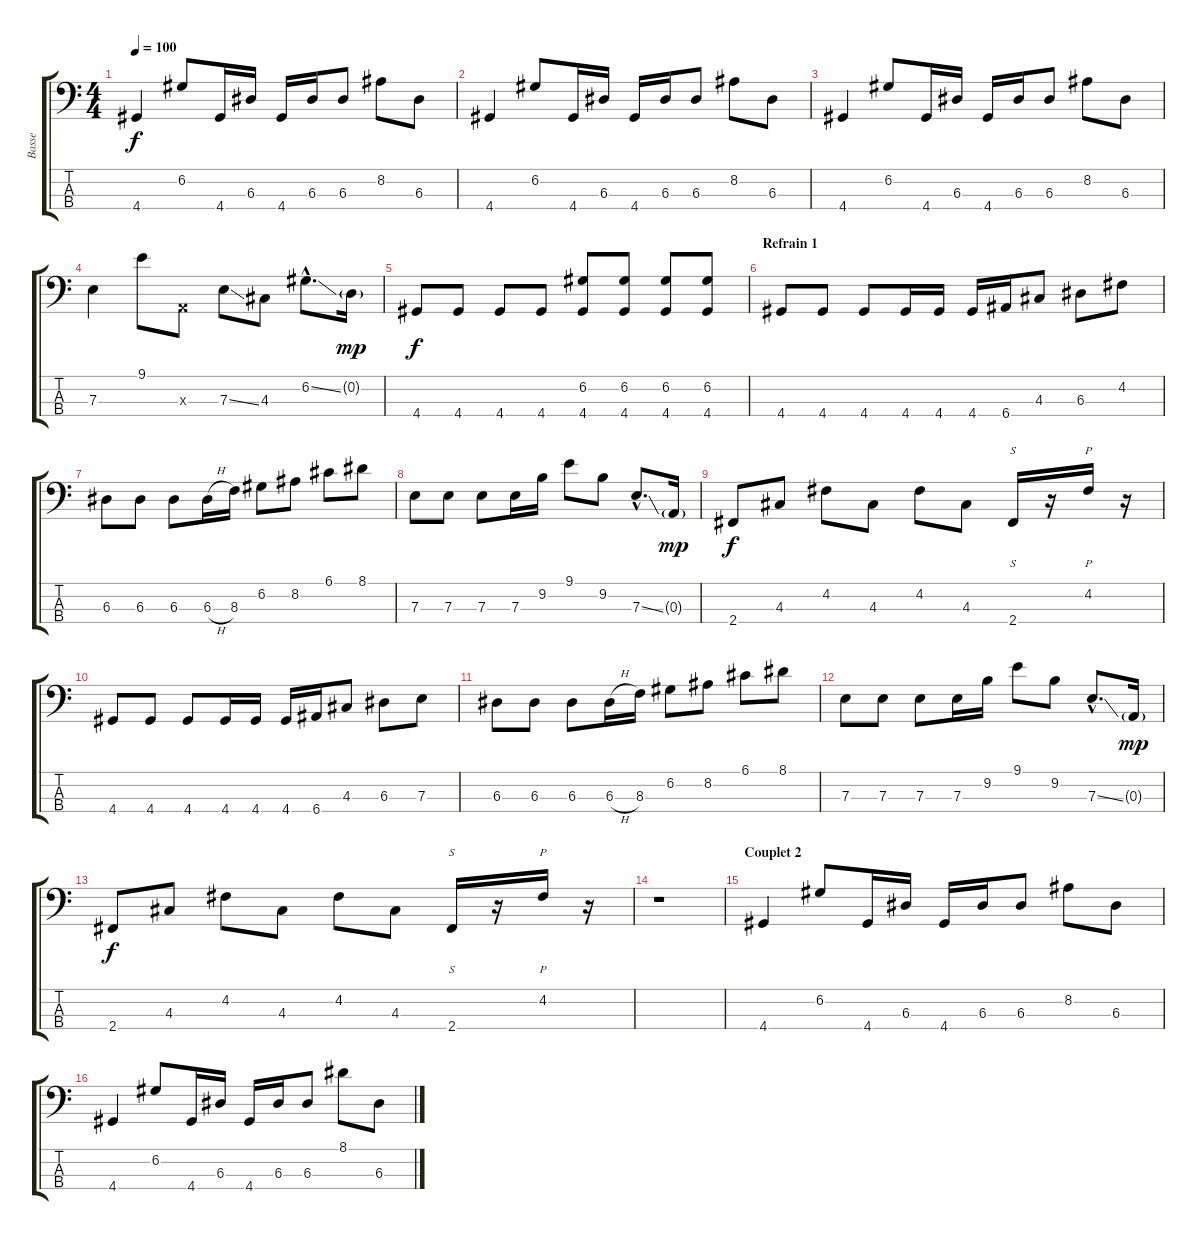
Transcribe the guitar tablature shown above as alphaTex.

\track ("Basse" "Basse") {instrument electricbassfinger}
\staff {score tabs}
\tuning (G2 D2 A1 E1) {hide}
\ts (4 4)
\tempo 100
\clef f4
\ks c
4.4.4{dy f} 6.2.8 4.4.16 6.3.16 4.4.16 6.3.16 6.3.8 8.2.8 6.3.8 |
4.4.4 6.2.8 4.4.16 6.3.16 4.4.16 6.3.16 6.3.8 8.2.8 6.3.8 |
4.4.4 6.2.8 4.4.16 6.3.16 4.4.16 6.3.16 6.3.8 8.2.8 6.3.8 |
7.3.4 9.1.8 0.3{x}.8 7.3{ss}.8 4.3.8 6.2{ss hac}.8{d} 0.2{g}.16{dy mp} |
4.4.8{dy f} 4.4.8 4.4.8 4.4.8 (6.2 4.4).8 (6.2 4.4).8 (6.2 4.4).8 (6.2 4.4).8 |
\section ("" "Refrain 1")
4.4.8 4.4.8 4.4.8 4.4.16 4.4.16 4.4.16 6.4.16 4.3.8 6.3.8 4.2.8 |
6.3.8 6.3.8 6.3.8 6.3{h}.16 8.3.16 6.2.8 8.2.8 6.1.8 8.1.8 |
7.3.8 7.3.8 7.3.8 7.3.16 9.2.16 9.1.8 9.2.8 7.3{ss hac}.8{d} 0.3{g}.16{dy mp} |
2.4.8{dy f} 4.3.8 4.2.8 4.3.8 4.2.8 4.3.8 2.4.16{s} r.16 4.2.16{p} r.16 |
4.4.8 4.4.8 4.4.8 4.4.16 4.4.16 4.4.16 6.4.16 4.3.8 6.3.8 7.3.8 |
6.3.8 6.3.8 6.3.8 6.3{h}.16 8.3.16 6.2.8 8.2.8 6.1.8 8.1.8 |
7.3.8 7.3.8 7.3.8 7.3.16 9.2.16 9.1.8 9.2.8 7.3{ss hac}.8{d} 0.3{g}.16{dy mp} |
2.4.8{dy f} 4.3.8 4.2.8 4.3.8 4.2.8 4.3.8 2.4.16{s} r.16 4.2.16{p} r.16 |
r.1 |
\section ("" "Couplet 2")
4.4.4 6.2.8 4.4.16 6.3.16 4.4.16 6.3.16 6.3.8 8.2.8 6.3.8 |
4.4.4 6.2.8 4.4.16 6.3.16 4.4.16 6.3.16 6.3.8 8.1.8 6.3.8
